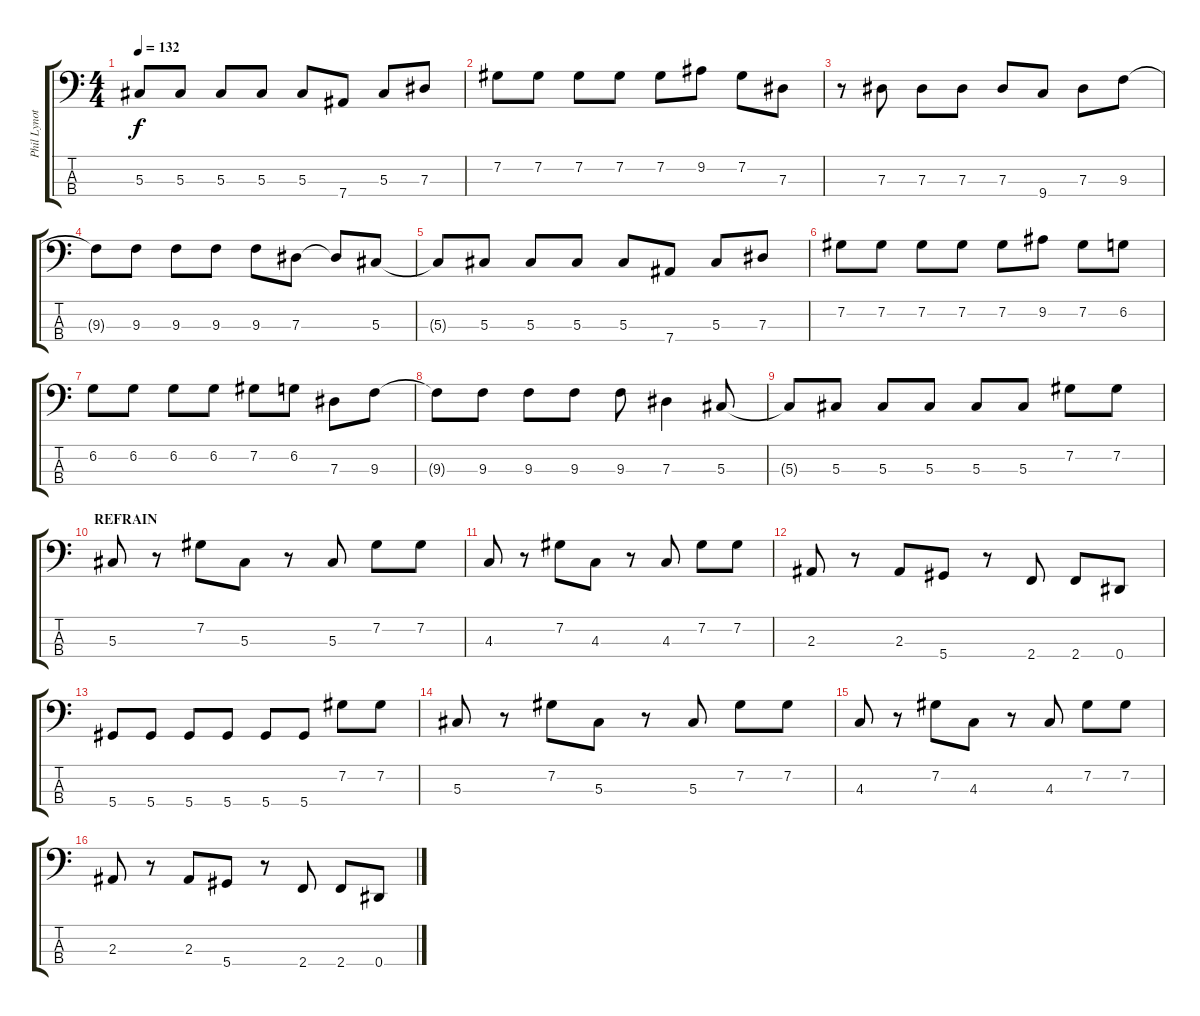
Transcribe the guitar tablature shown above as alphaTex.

\track ("Phil Lynott" "Phil Lynot") {instrument electricbassfinger}
\staff {score tabs}
\tuning (Gb2 Db2 Ab1 Eb1) {hide}
\ts (4 4)
\tempo 132
\clef f4
\ks c
5.3{t}.8{dy f} 5.3.8 5.3.8 5.3.8 5.3.8 7.4.8 5.3.8 7.3.8 |
7.2.8 7.2.8 7.2.8 7.2.8 7.2.8 9.2.8 7.2.8 7.3.8 |
r.8 7.3.8 7.3.8 7.3.8 7.3.8 9.4.8 7.3.8 9.3.8 |
9.3{t}.8 9.3.8 9.3.8 9.3.8 9.3.8 7.3.8 7.3{t}.8 5.3.8 |
5.3{t}.8 5.3.8 5.3.8 5.3.8 5.3.8 7.4.8 5.3.8 7.3.8 |
7.2.8 7.2.8 7.2.8 7.2.8 7.2.8 9.2.8 7.2.8 6.2.8 |
6.2.8 6.2.8 6.2.8 6.2.8 7.2.8 6.2.8 7.3.8 9.3.8 |
9.3{t}.8 9.3.8 9.3.8 9.3.8 9.3.8 7.3.4 5.3.8 |
5.3{t}.8 5.3.8 5.3.8 5.3.8 5.3.8 5.3.8 7.2.8 7.2.8 |
\section ("" "REFRAIN ")
5.3.8 r.8 7.2.8 5.3.8 r.8 5.3.8 7.2.8 7.2.8 |
4.3.8 r.8 7.2.8 4.3.8 r.8 4.3.8 7.2.8 7.2.8 |
2.3.8 r.8 2.3.8 5.4.8 r.8 2.4.8 2.4.8 0.4.8 |
5.4.8 5.4.8 5.4.8 5.4.8 5.4.8 5.4.8 7.2.8 7.2.8 |
5.3.8 r.8 7.2.8 5.3.8 r.8 5.3.8 7.2.8 7.2.8 |
4.3.8 r.8 7.2.8 4.3.8 r.8 4.3.8 7.2.8 7.2.8 |
2.3.8 r.8 2.3.8 5.4.8 r.8 2.4.8 2.4.8 0.4.8
